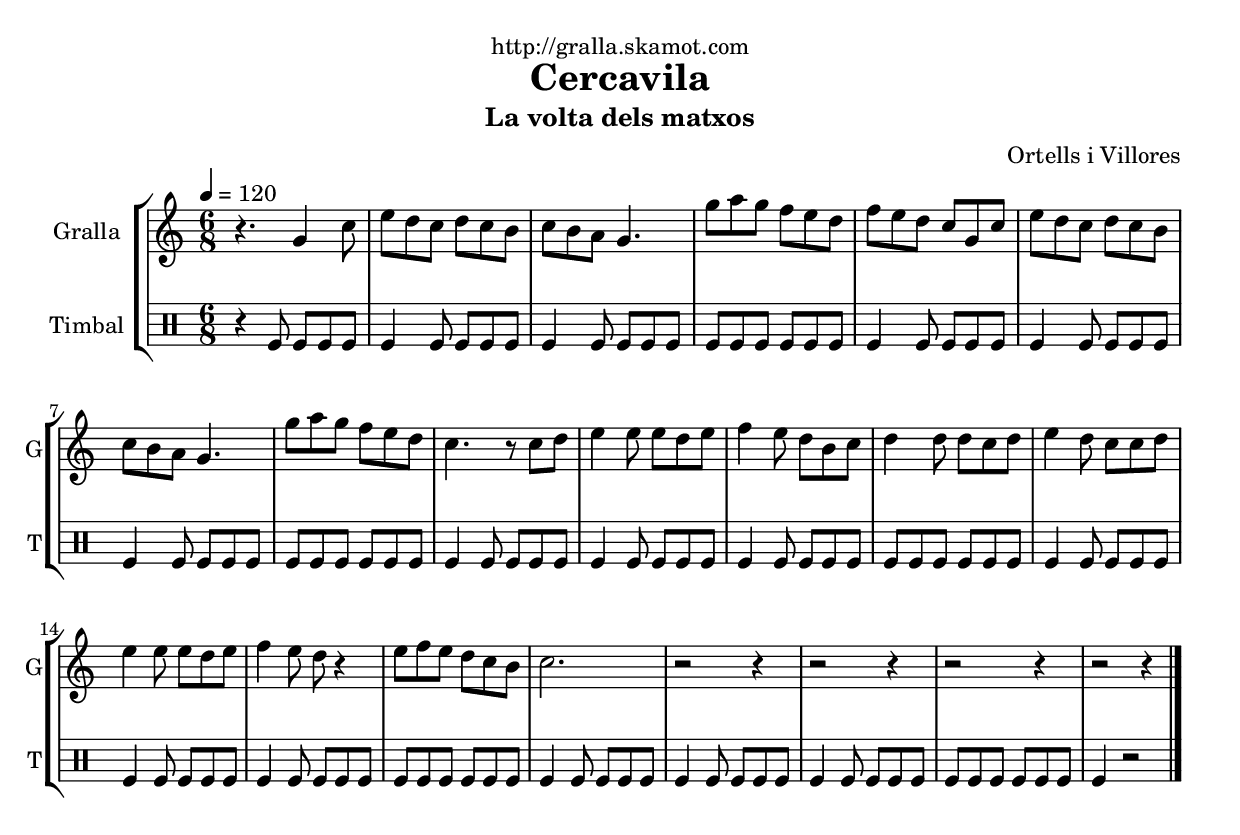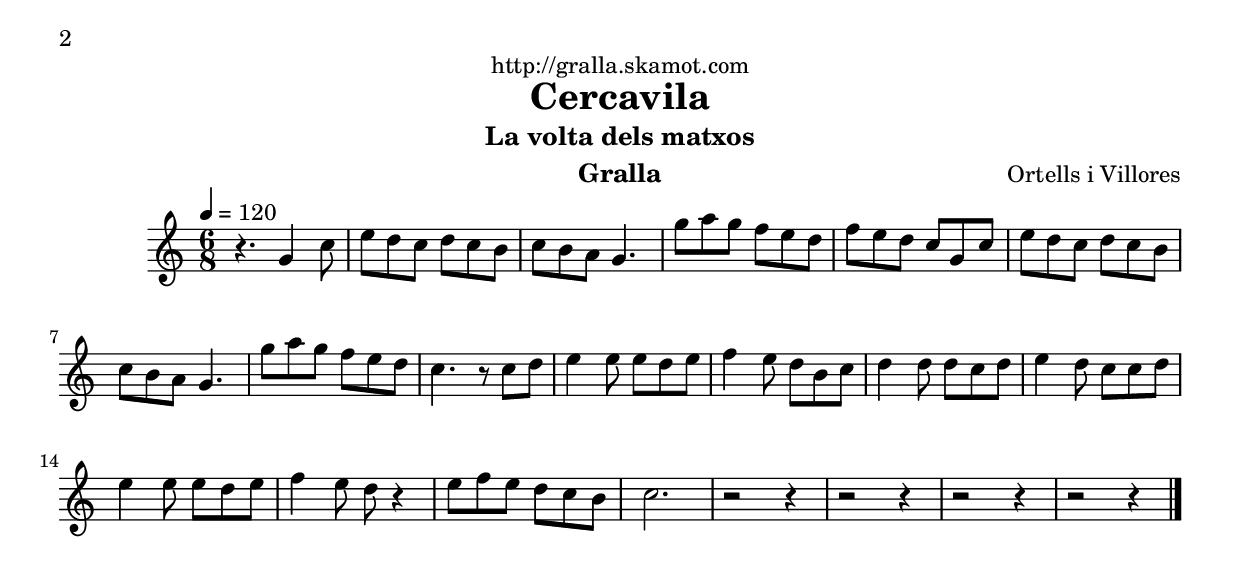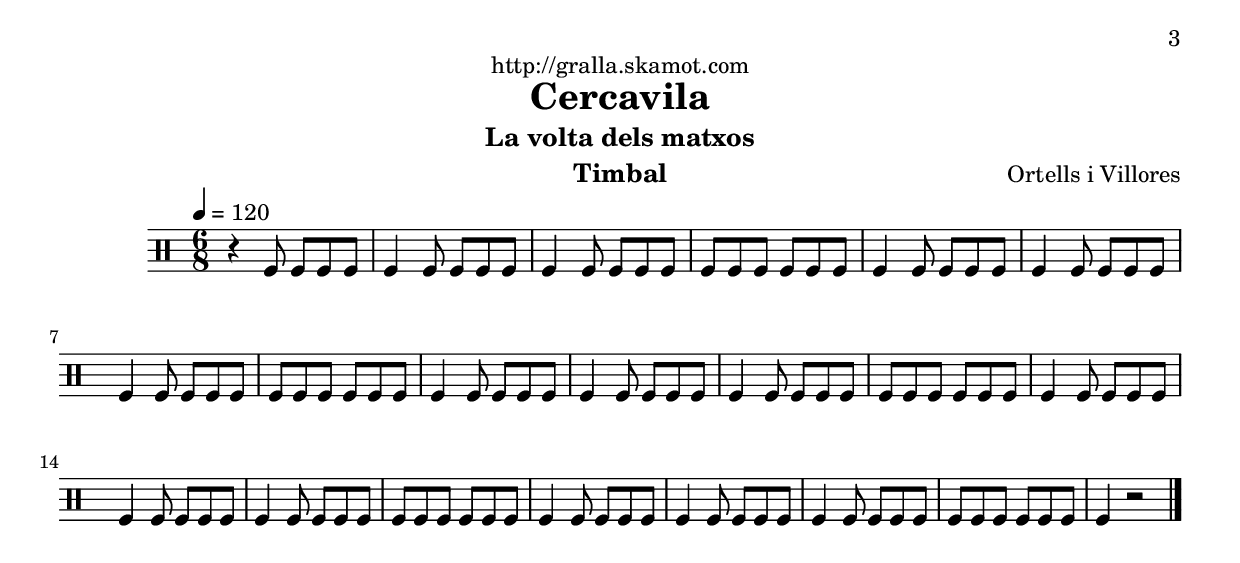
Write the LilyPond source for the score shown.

\version "2.16.2"

\header {
  dedication="http://gralla.skamot.com"
  title="Cercavila"
  subtitle="La volta dels matxos"
  subsubtitle=""
  poet=""
  meter=""
  piece=""
  composer="Ortells i Villores"
  arranger=""
  opus=""
  instrument=""
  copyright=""
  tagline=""
}

liniaroAa =
\relative g'
{
  \tempo 4=120
  \clef treble
  \key c \major
  \time 6/8
  r4. g4 c8  |
  e8 d c d c b  |
  c8 b a g4.  |
  g'8 a g f e d  |
  %05
  f8 e d c g c  |
  e8 d c d c b  |
  c8 b a g4.  |
  g'8 a g f e d  |
  c4. r8 c d  |
  %10
  e4 e8 e d e  |
  f4 e8 d b c  |
  d4 d8 d c d  |
  e4 d8 c c d  |
  e4 e8 e d e  |
  %15
  f4 e8 d r4  |
  e8 f e d c b  |
  c2.  |
  r2 r4  |
  r2 r4  |
  %20
  r2 r4  |
  r2 r4  \bar "|."
}

liniaroAb =
\drummode
{
  \tempo 4=120
  \time 6/8
  r4 tomfl8 tomfl tomfl tomfl  |
  tomfl4 tomfl8 tomfl tomfl tomfl  |
  tomfl4 tomfl8 tomfl tomfl tomfl  |
  tomfl8 tomfl tomfl tomfl tomfl tomfl  |
  %05
  tomfl4 tomfl8 tomfl tomfl tomfl  |
  tomfl4 tomfl8 tomfl tomfl tomfl  |
  tomfl4 tomfl8 tomfl tomfl tomfl  |
  tomfl8 tomfl tomfl tomfl tomfl tomfl  |
  tomfl4 tomfl8 tomfl tomfl tomfl  |
  %10
  tomfl4 tomfl8 tomfl tomfl tomfl  |
  tomfl4 tomfl8 tomfl tomfl tomfl  |
  tomfl8 tomfl tomfl tomfl tomfl tomfl  |
  tomfl4 tomfl8 tomfl tomfl tomfl  |
  tomfl4 tomfl8 tomfl tomfl tomfl  |
  %15
  tomfl4 tomfl8 tomfl tomfl tomfl  |
  tomfl8 tomfl tomfl tomfl tomfl tomfl  |
  tomfl4 tomfl8 tomfl tomfl tomfl  |
  tomfl4 tomfl8 tomfl tomfl tomfl  |
  tomfl4 tomfl8 tomfl tomfl tomfl  |
  %20
  tomfl8 tomfl tomfl tomfl tomfl tomfl  |
  tomfl4 r2  \bar "|."
}

\bookpart {
  \score {
    \new StaffGroup {
      \override Score.RehearsalMark #'self-alignment-X = #LEFT
      <<
        \new Staff \with {instrumentName = #"Gralla" shortInstrumentName = #"G"} \liniaroAa
        \new DrumStaff \with {instrumentName = #"Timbal" shortInstrumentName = #"T"} \liniaroAb
      >>
    }
    \layout {}
  }
  \score { \unfoldRepeats
    \new StaffGroup {
      \override Score.RehearsalMark #'self-alignment-X = #LEFT
      <<
        \new Staff \with {instrumentName = #"Gralla" shortInstrumentName = #"G"} \liniaroAa
        \new DrumStaff \with {instrumentName = #"Timbal" shortInstrumentName = #"T"} \liniaroAb
      >>
    }
    \midi {
      \set Staff.midiInstrument = "oboe"
      \set DrumStaff.midiInstrument = "drums"
    }
  }
}

\bookpart {
  \header {instrument="Gralla"}
  \score {
    \new StaffGroup {
      \override Score.RehearsalMark #'self-alignment-X = #LEFT
      <<
        \new Staff \liniaroAa
      >>
    }
    \layout {}
  }
  \score { \unfoldRepeats
    \new StaffGroup {
      \override Score.RehearsalMark #'self-alignment-X = #LEFT
      <<
        \new Staff \liniaroAa
      >>
    }
    \midi {
      \set Staff.midiInstrument = "oboe"
      \set DrumStaff.midiInstrument = "drums"
    }
  }
}

\bookpart {
  \header {instrument="Timbal"}
  \score {
    \new StaffGroup {
      \override Score.RehearsalMark #'self-alignment-X = #LEFT
      <<
        \new DrumStaff \liniaroAb
      >>
    }
    \layout {}
  }
  \score { \unfoldRepeats
    \new StaffGroup {
      \override Score.RehearsalMark #'self-alignment-X = #LEFT
      <<
        \new DrumStaff \liniaroAb
      >>
    }
    \midi {
      \set Staff.midiInstrument = "oboe"
      \set DrumStaff.midiInstrument = "drums"
    }
  }
}

